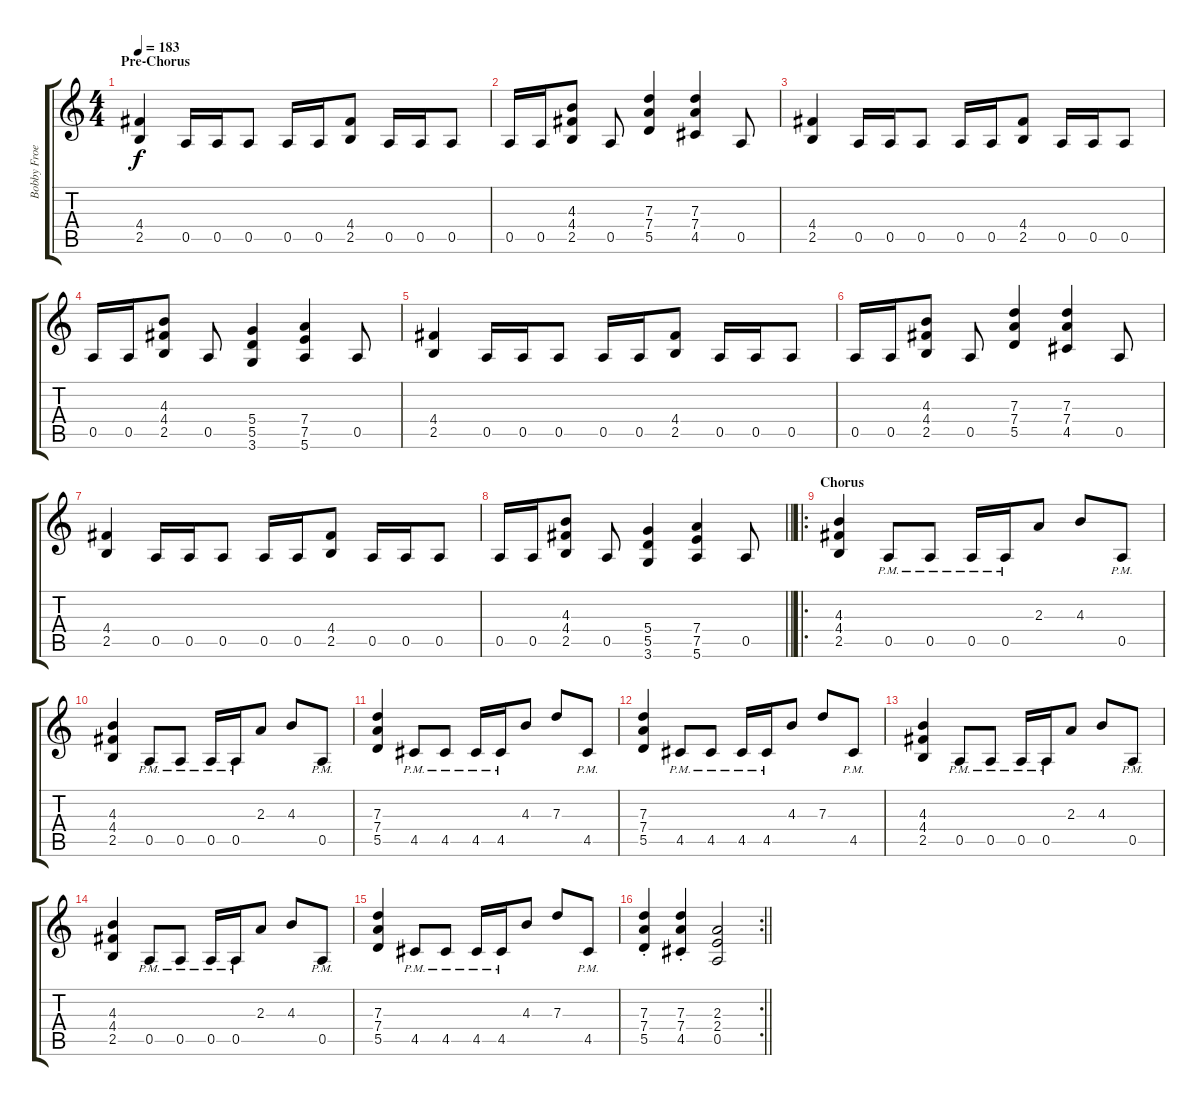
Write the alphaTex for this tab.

\track ("Bobby Froese" "Bobby Froe") {instrument distortionguitar}
\staff {score tabs}
\tuning (E4 B3 G3 D3 A2 E2) {hide}
\ts (4 4)
\section ("" "Pre-Chorus")
\tempo 183
\clef g2
\ks c
(4.4 2.5).4{dy f} 0.5.16 0.5.16 0.5.8 0.5.16 0.5.16 (4.4 2.5).8 0.5.16 0.5.16 0.5.8 |
0.5.16 0.5.16 (4.3 4.4 2.5).8 0.5.8 (7.3 7.4 5.5).4 (7.3 7.4 4.5).4 0.5.8 |
(4.4 2.5).4 0.5.16 0.5.16 0.5.8 0.5.16 0.5.16 (4.4 2.5).8 0.5.16 0.5.16 0.5.8 |
0.5.16 0.5.16 (4.3 4.4 2.5).8 0.5.8 (5.4 5.5 3.6).4 (7.4 7.5 5.6).4 0.5.8 |
(4.4 2.5).4 0.5.16 0.5.16 0.5.8 0.5.16 0.5.16 (4.4 2.5).8 0.5.16 0.5.16 0.5.8 |
0.5.16 0.5.16 (4.3 4.4 2.5).8 0.5.8 (7.3 7.4 5.5).4 (7.3 7.4 4.5).4 0.5.8 |
(4.4 2.5).4 0.5.16 0.5.16 0.5.8 0.5.16 0.5.16 (4.4 2.5).8 0.5.16 0.5.16 0.5.8 |
\barLineRight lightlight
0.5.16 0.5.16 (4.3 4.4 2.5).8 0.5.8 (5.4 5.5 3.6).4 (7.4 7.5 5.6).4 0.5.8 |
\ro
\section ("" "Chorus")
(4.3 4.4 2.5).4 0.5{pm}.8 0.5{pm}.8 0.5{pm}.16 0.5{pm}.16 2.3.8 4.3.8 0.5{pm}.8 |
(4.3 4.4 2.5).4 0.5{pm}.8 0.5{pm}.8 0.5{pm}.16 0.5{pm}.16 2.3.8 4.3.8 0.5{pm}.8 |
(7.3 7.4 5.5).4 4.5{pm}.8 4.5{pm}.8 4.5{pm}.16 4.5{pm}.16 4.3.8 7.3.8 4.5{pm}.8 |
(7.3 7.4 5.5).4 4.5{pm}.8 4.5{pm}.8 4.5{pm}.16 4.5{pm}.16 4.3.8 7.3.8 4.5{pm}.8 |
(4.3 4.4 2.5).4 0.5{pm}.8 0.5{pm}.8 0.5{pm}.16 0.5{pm}.16 2.3.8 4.3.8 0.5{pm}.8 |
(4.3 4.4 2.5).4 0.5{pm}.8 0.5{pm}.8 0.5{pm}.16 0.5{pm}.16 2.3.8 4.3.8 0.5{pm}.8 |
(7.3 7.4 5.5).4 4.5{pm}.8 4.5{pm}.8 4.5{pm}.16 4.5{pm}.16 4.3.8 7.3.8 4.5{pm}.8 |
\rc 2
\barLineRight lightlight
(7.3{st} 7.4{st} 5.5{st}).4 (7.3{st} 7.4{st} 4.5{st}).4 (2.3 2.4 0.5).2
